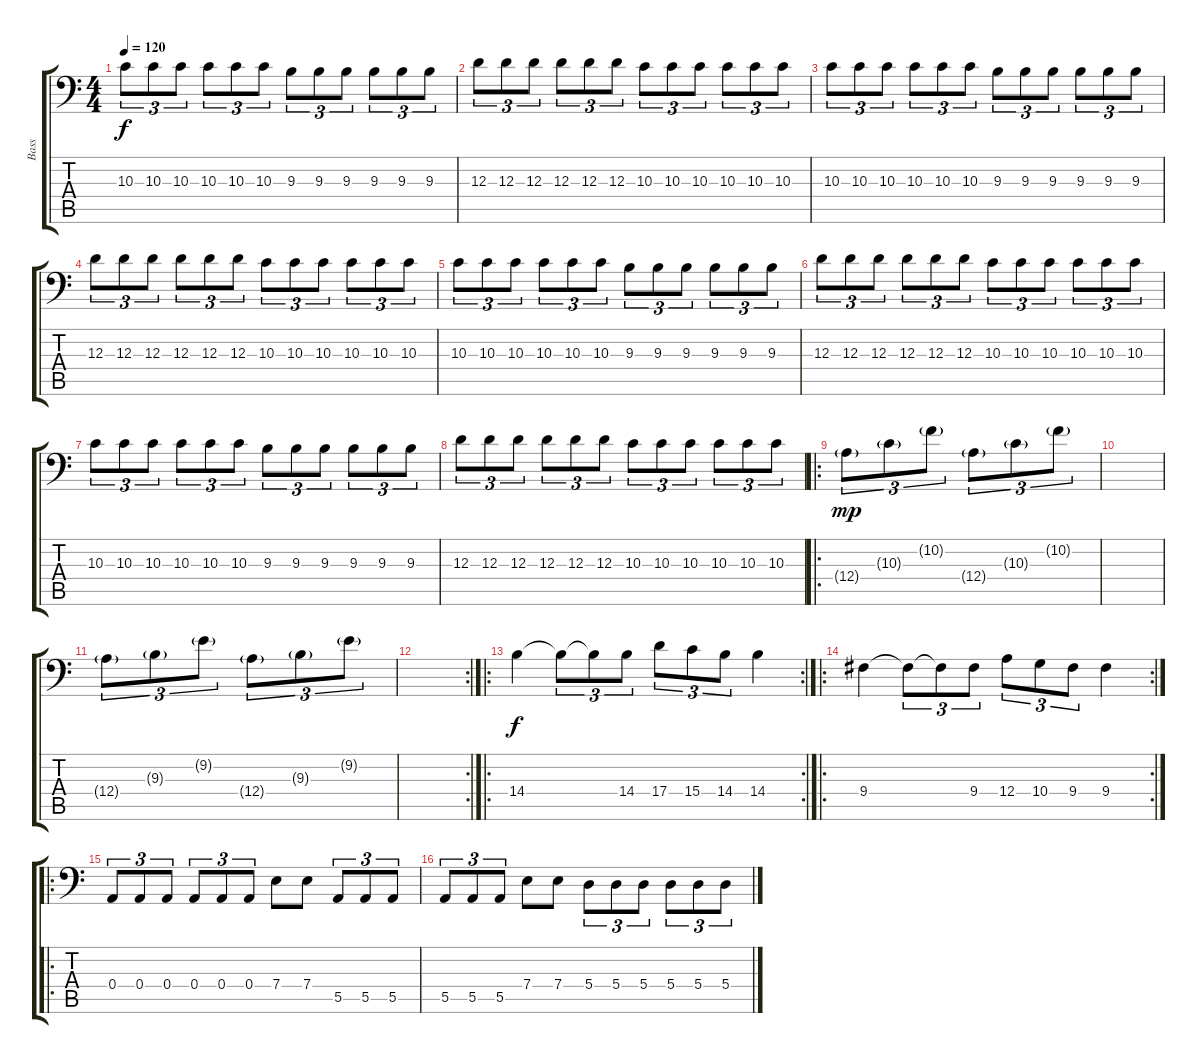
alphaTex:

\track ("Bass" "Bass") {instrument fretlessbass}
\staff {score tabs}
\tuning (C3 G2 D2 A1 E1 B0) {hide}
\ts (4 4)
\tempo 120
\clef f4
\ks c
10.3.8{tu (3 2) dy f} 10.3.8{tu (3 2)} 10.3.8{tu (3 2)} 10.3.8{tu (3 2)} 10.3.8{tu (3 2)} 10.3.8{tu (3 2)} 9.3.8{tu (3 2)} 9.3.8{tu (3 2)} 9.3.8{tu (3 2)} 9.3.8{tu (3 2)} 9.3.8{tu (3 2)} 9.3.8{tu (3 2)} |
12.3.8{tu (3 2)} 12.3.8{tu (3 2)} 12.3.8{tu (3 2)} 12.3.8{tu (3 2)} 12.3.8{tu (3 2)} 12.3.8{tu (3 2)} 10.3.8{tu (3 2)} 10.3.8{tu (3 2)} 10.3.8{tu (3 2)} 10.3.8{tu (3 2)} 10.3.8{tu (3 2)} 10.3.8{tu (3 2)} |
10.3.8{tu (3 2)} 10.3.8{tu (3 2)} 10.3.8{tu (3 2)} 10.3.8{tu (3 2)} 10.3.8{tu (3 2)} 10.3.8{tu (3 2)} 9.3.8{tu (3 2)} 9.3.8{tu (3 2)} 9.3.8{tu (3 2)} 9.3.8{tu (3 2)} 9.3.8{tu (3 2)} 9.3.8{tu (3 2)} |
12.3.8{tu (3 2)} 12.3.8{tu (3 2)} 12.3.8{tu (3 2)} 12.3.8{tu (3 2)} 12.3.8{tu (3 2)} 12.3.8{tu (3 2)} 10.3.8{tu (3 2)} 10.3.8{tu (3 2)} 10.3.8{tu (3 2)} 10.3.8{tu (3 2)} 10.3.8{tu (3 2)} 10.3.8{tu (3 2)} |
10.3.8{tu (3 2)} 10.3.8{tu (3 2)} 10.3.8{tu (3 2)} 10.3.8{tu (3 2)} 10.3.8{tu (3 2)} 10.3.8{tu (3 2)} 9.3.8{tu (3 2)} 9.3.8{tu (3 2)} 9.3.8{tu (3 2)} 9.3.8{tu (3 2)} 9.3.8{tu (3 2)} 9.3.8{tu (3 2)} |
12.3.8{tu (3 2)} 12.3.8{tu (3 2)} 12.3.8{tu (3 2)} 12.3.8{tu (3 2)} 12.3.8{tu (3 2)} 12.3.8{tu (3 2)} 10.3.8{tu (3 2)} 10.3.8{tu (3 2)} 10.3.8{tu (3 2)} 10.3.8{tu (3 2)} 10.3.8{tu (3 2)} 10.3.8{tu (3 2)} |
10.3.8{tu (3 2)} 10.3.8{tu (3 2)} 10.3.8{tu (3 2)} 10.3.8{tu (3 2)} 10.3.8{tu (3 2)} 10.3.8{tu (3 2)} 9.3.8{tu (3 2)} 9.3.8{tu (3 2)} 9.3.8{tu (3 2)} 9.3.8{tu (3 2)} 9.3.8{tu (3 2)} 9.3.8{tu (3 2)} |
12.3.8{tu (3 2)} 12.3.8{tu (3 2)} 12.3.8{tu (3 2)} 12.3.8{tu (3 2)} 12.3.8{tu (3 2)} 12.3.8{tu (3 2)} 10.3.8{tu (3 2)} 10.3.8{tu (3 2)} 10.3.8{tu (3 2)} 10.3.8{tu (3 2)} 10.3.8{tu (3 2)} 10.3.8{tu (3 2)} |
\ro
12.4{g}.8{tu (3 2) dy mp} 10.3{g}.8{tu (3 2)} 10.2{g}.8{tu (3 2)} 12.4{g}.8{tu (3 2)} 10.3{g}.8{tu (3 2)} 10.2{g}.8{tu (3 2)} |
|
12.4{g}.8{tu (3 2)} 9.3{g}.8{tu (3 2)} 9.2{g}.8{tu (3 2)} 12.4{g}.8{tu (3 2)} 9.3{g}.8{tu (3 2)} 9.2{g}.8{tu (3 2)} |
\rc 2
|
\ro
\rc 2
14.4.4{dy f} 14.4{t}.8{tu (3 2)} 14.4{t}.8{tu (3 2)} 14.4.8{tu (3 2)} 17.4.8{tu (3 2)} 15.4.8{tu (3 2)} 14.4.8{tu (3 2)} 14.4.4 |
\ro
\rc 2
9.4.4 9.4{t}.8{tu (3 2)} 9.4{t}.8{tu (3 2)} 9.4.8{tu (3 2)} 12.4.8{tu (3 2)} 10.4.8{tu (3 2)} 9.4.8{tu (3 2)} 9.4.4 |
\ro
0.4.8{tu (3 2)} 0.4.8{tu (3 2)} 0.4.8{tu (3 2)} 0.4.8{tu (3 2)} 0.4.8{tu (3 2)} 0.4.8{tu (3 2)} 7.4.8 7.4.8 5.5.8{tu (3 2)} 5.5.8{tu (3 2)} 5.5.8{tu (3 2)} |
5.5.8{tu (3 2)} 5.5.8{tu (3 2)} 5.5.8{tu (3 2)} 7.4.8 7.4.8 5.4.8{tu (3 2)} 5.4.8{tu (3 2)} 5.4.8{tu (3 2)} 5.4.8{tu (3 2)} 5.4.8{tu (3 2)} 5.4.8{tu (3 2)}
